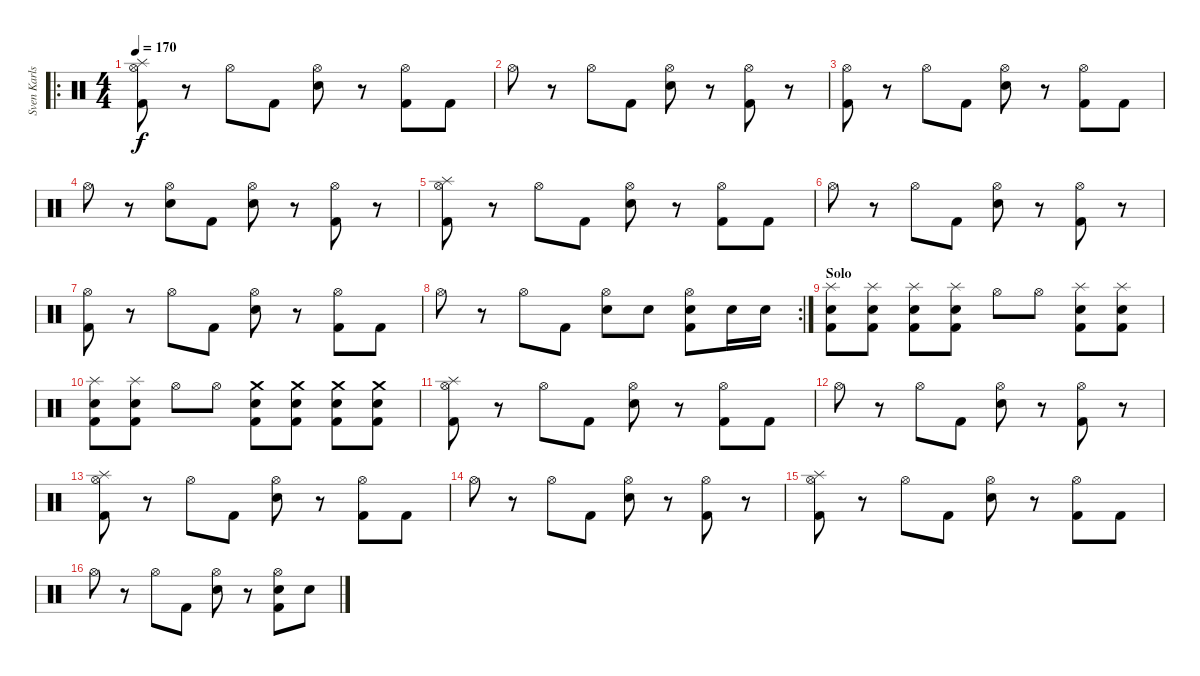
\track ("Sven Karlsson" "Sven Karls") {instrument percussion}
\staff {score}
\articulation defaults
\ro
\ts (4 4)
\tempo 170
\clef neutral
\ks c
("Hi-Hat (open)" "Splash (hit)" "Kick (hit) 2").8{dy f} r.8 "Hi-Hat (open)".8 "Kick (hit) 2".8 ("Hi-Hat (open)" "Electric Snare (hit)").8 r.8 ("Hi-Hat (open)" "Kick (hit) 2").8 "Kick (hit) 2".8 |
"Hi-Hat (open)".8 r.8 "Hi-Hat (open)".8 "Kick (hit) 2".8 ("Hi-Hat (open)" "Electric Snare (hit)").8 r.8 ("Hi-Hat (open)" "Kick (hit) 2").8 r.8 |
("Hi-Hat (open)" "Kick (hit) 2").8 r.8 "Hi-Hat (open)".8 "Kick (hit) 2".8 ("Hi-Hat (open)" "Electric Snare (hit)").8 r.8 ("Hi-Hat (open)" "Kick (hit) 2").8 "Kick (hit) 2".8 |
"Hi-Hat (open)".8 r.8 ("Hi-Hat (open)" "Electric Snare (hit)").8 "Kick (hit) 2".8 ("Hi-Hat (open)" "Electric Snare (hit)").8 r.8 ("Hi-Hat (open)" "Kick (hit) 2").8 r.8 |
("Hi-Hat (open)" "Splash (hit)" "Kick (hit) 2").8 r.8 "Hi-Hat (open)".8 "Kick (hit) 2".8 ("Hi-Hat (open)" "Electric Snare (hit)").8 r.8 ("Hi-Hat (open)" "Kick (hit) 2").8 "Kick (hit) 2".8 |
"Hi-Hat (open)".8 r.8 "Hi-Hat (open)".8 "Kick (hit) 2".8 ("Hi-Hat (open)" "Electric Snare (hit)").8 r.8 ("Hi-Hat (open)" "Kick (hit) 2").8 r.8 |
("Hi-Hat (open)" "Kick (hit) 2").8 r.8 "Hi-Hat (open)".8 "Kick (hit) 2".8 ("Hi-Hat (open)" "Electric Snare (hit)").8 r.8 ("Hi-Hat (open)" "Kick (hit) 2").8 "Kick (hit) 2".8 |
\rc 2 "Hi-Hat (open)".8
r.8 "Hi-Hat (open)".8 "Kick (hit) 2".8 ("Hi-Hat (open)" "Electric Snare (hit)").8 "Electric Snare (hit)".8 ("Hi-Hat (open)" "Electric Snare (hit)" "Kick (hit) 2").8 "Electric Snare (hit)".16 "Electric Snare (hit)".16 |
\section ("" "Solo")
("Splash (hit)" "Electric Snare (hit)" "Kick (hit) 2").8 ("Splash (hit)" "Electric Snare (hit)" "Kick (hit) 2").8 ("Splash (hit)" "Electric Snare (hit)" "Kick (hit) 2").8 ("Splash (hit)" "Electric Snare (hit)" "Kick (hit) 2").8 "Hi-Hat (open)".8 "Hi-Hat (open)".8 ("Splash (hit)" "Electric Snare (hit)" "Kick (hit) 2").8 ("Splash (hit)" "Electric Snare (hit)" "Kick (hit) 2").8 |
("Splash (hit)" "Electric Snare (hit)" "Kick (hit) 2").8 ("Splash (hit)" "Electric Snare (hit)" "Kick (hit) 2").8 "Hi-Hat (open)".8 "Hi-Hat (open)".8 ("Crash medium (hit)" "Electric Snare (hit)" "Kick (hit) 2").8 ("Crash medium (hit)" "Electric Snare (hit)" "Kick (hit) 2").8 ("Crash medium (hit)" "Electric Snare (hit)" "Kick (hit) 2").8 ("Crash medium (hit)" "Electric Snare (hit)" "Kick (hit) 2").8 |
("Hi-Hat (open)" "Splash (hit)" "Kick (hit) 2").8 r.8 "Hi-Hat (open)".8 "Kick (hit) 2".8 ("Hi-Hat (open)" "Electric Snare (hit)").8 r.8 ("Hi-Hat (open)" "Kick (hit) 2").8 "Kick (hit) 2".8 |
"Hi-Hat (open)".8 r.8 "Hi-Hat (open)".8 "Kick (hit) 2".8 ("Hi-Hat (open)" "Electric Snare (hit)").8 r.8 ("Hi-Hat (open)" "Kick (hit) 2").8 r.8 |
("Hi-Hat (open)" "Splash (hit)" "Kick (hit) 2").8 r.8 "Hi-Hat (open)".8 "Kick (hit) 2".8 ("Hi-Hat (open)" "Electric Snare (hit)").8 r.8 ("Hi-Hat (open)" "Kick (hit) 2").8 "Kick (hit) 2".8 |
"Hi-Hat (open)".8 r.8 "Hi-Hat (open)".8 "Kick (hit) 2".8 ("Hi-Hat (open)" "Electric Snare (hit)").8 r.8 ("Hi-Hat (open)" "Kick (hit) 2").8 r.8 |
("Hi-Hat (open)" "Splash (hit)" "Kick (hit) 2").8 r.8 "Hi-Hat (open)".8 "Kick (hit) 2".8 ("Hi-Hat (open)" "Electric Snare (hit)").8 r.8 ("Hi-Hat (open)" "Kick (hit) 2").8 "Kick (hit) 2".8 |
"Hi-Hat (open)".8 r.8 "Hi-Hat (open)".8 "Kick (hit) 2".8 ("Hi-Hat (open)" "Electric Snare (hit)").8 r.8 ("Hi-Hat (open)" "Electric Snare (hit)" "Kick (hit) 2").8 "Electric Snare (hit)".8
